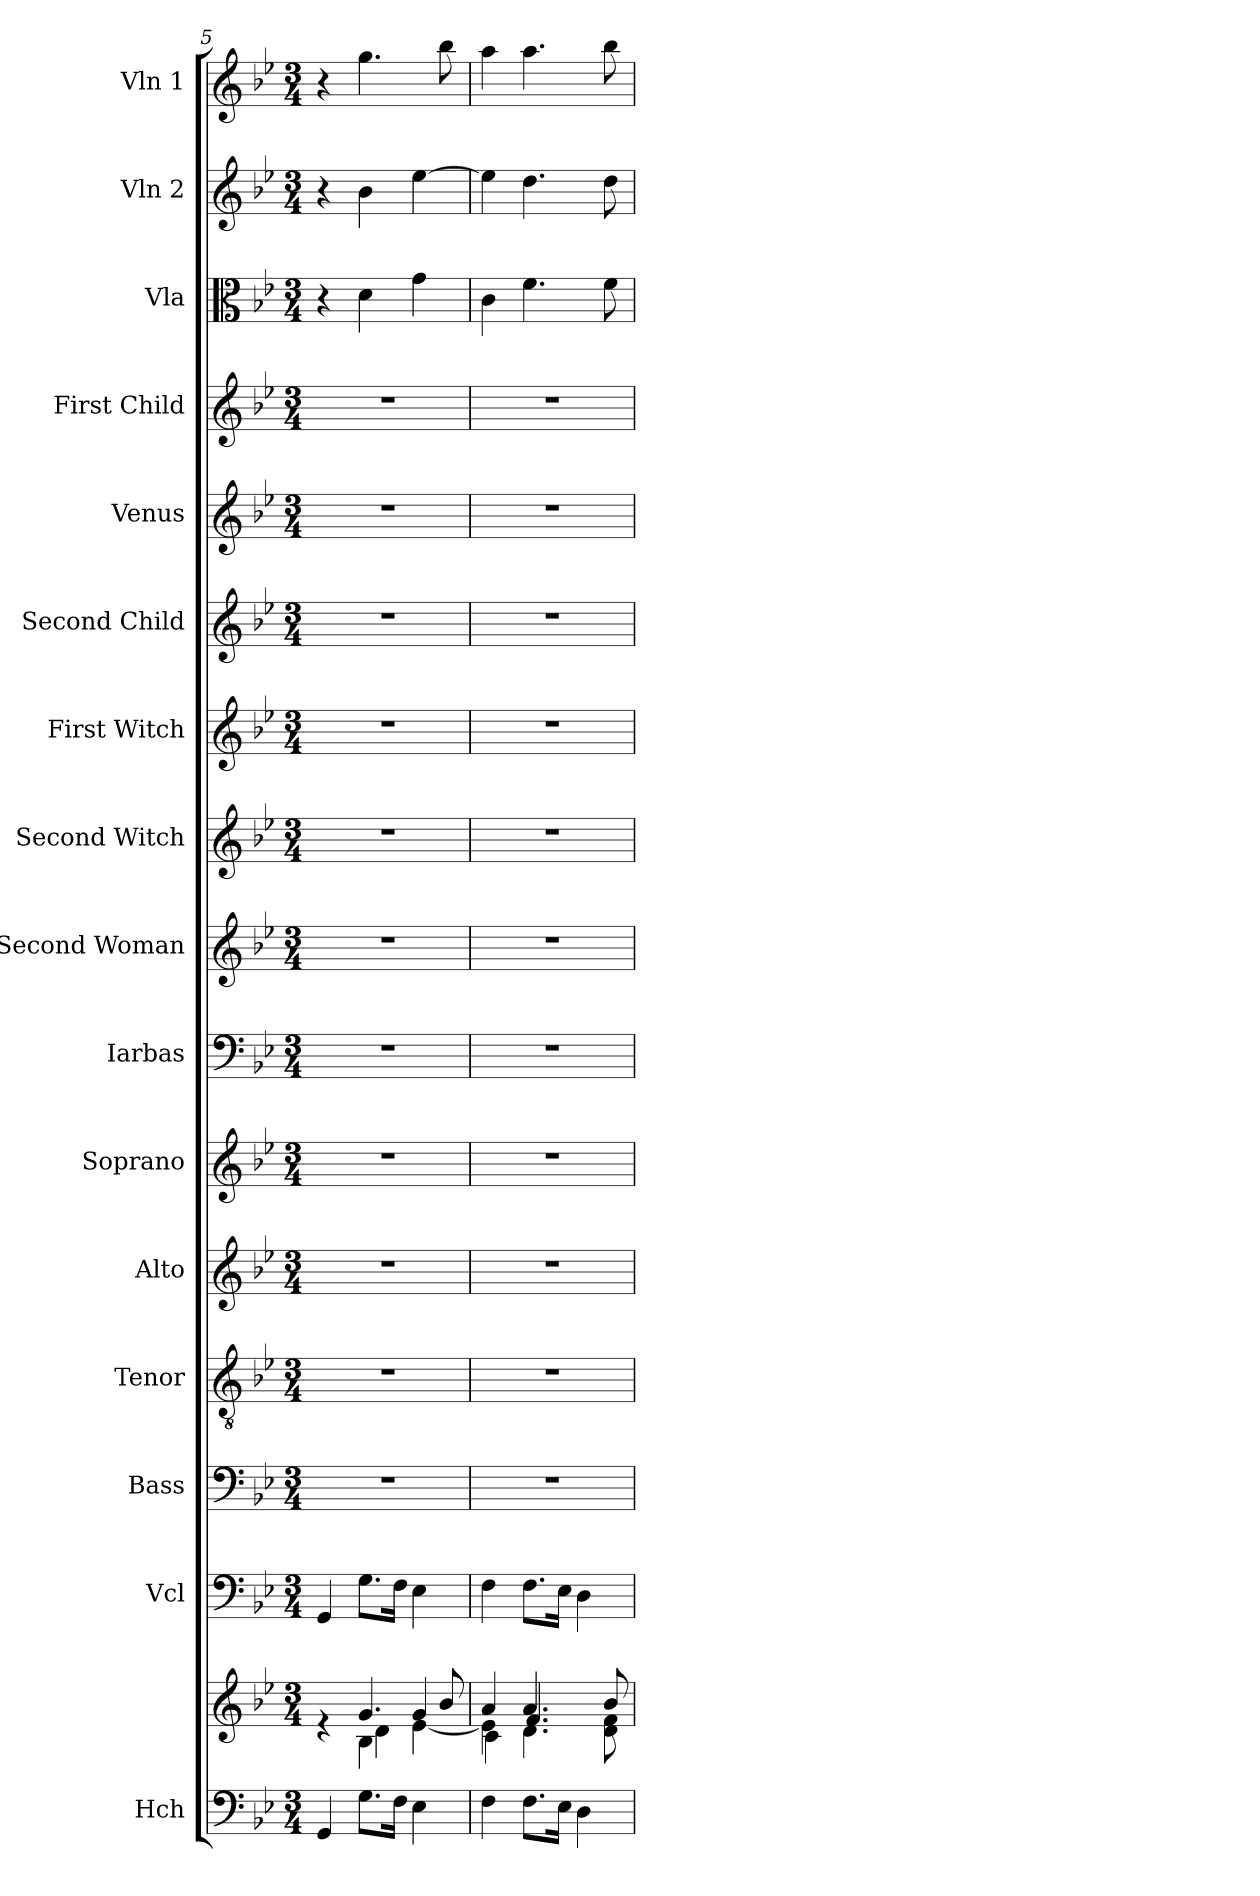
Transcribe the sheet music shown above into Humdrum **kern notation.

**kern	**kern	**kern	**kern	**kern	**kern	**kern	**kern	**kern	**kern	**kern	**kern	**kern	**kern	**kern	**kern	**kern
*part16	*part16	*part15	*part14	*part13	*part12	*part11	*part10	*part9	*part8	*part7	*part6	*part5	*part4	*part3	*part2	*part1
*staff17	*staff16	*staff15	*staff14	*staff13	*staff12	*staff11	*staff10	*staff9	*staff8	*staff7	*staff6	*staff5	*staff4	*staff3	*staff2	*staff1
*I"Hch	*	*I"Vcl	*I"Bass	*I"Tenor	*I"Alto	*I"Soprano	*I"Iarbas	*I"Second Woman	*I"Second Witch	*I"First Witch	*I"Second Child	*I"Venus	*I"First Child	*I"Vla	*I"Vln 2	*I"Vln 1
*I'Hch.	*	*I'Vc.	*I'B.	*I'T.	*I'A.	*I'S.	*I'I.	*I'2W	*I'W2.	*I'W1	*I'C2.	*I'V.	*I'C1	*I'Vla.	*I'Vln.	*I'Vln.
*clefF4	*clefG2	*clefF4	*clefF4	*clefGv2	*clefG2	*clefG2	*clefF4	*clefG2	*clefG2	*clefG2	*clefG2	*clefG2	*clefG2	*clefC3	*clefG2	*clefG2
*k[b-e-]	*k[b-e-]	*k[b-e-]	*k[b-e-]	*k[b-e-]	*k[b-e-]	*k[b-e-]	*k[b-e-]	*k[b-e-]	*k[b-e-]	*k[b-e-]	*k[b-e-]	*k[b-e-]	*k[b-e-]	*k[b-e-]	*k[b-e-]	*k[b-e-]
*M3/4	*M3/4	*M3/4	*M3/4	*M3/4	*M3/4	*M3/4	*M3/4	*M3/4	*M3/4	*M3/4	*M3/4	*M3/4	*M3/4	*M3/4	*M3/4	*M3/4
=5	=5	=5	=5	=5	=5	=5	=5	=5	=5	=5	=5	=5	=5	=5	=5	=5
*	*^	*	*	*	*	*	*	*	*	*	*	*	*	*	*	*
*	*	*^	*	*	*	*	*	*	*	*	*	*	*	*	*	*	*
4GG/	4re	4ryy	4ryy	4GG/	2.r	2.r	2.r	2.r	2.r	2.r	2.r	2.r	2.r	2.r	2.r	4r	4r	4r
8.G\L	4.g/	4B-\	4d\	8.G\L	.	.	.	.	.	.	.	.	.	.	.	4d\	4b-\	4.gg\
16F\Jk	.	.	.	16F\Jk	.	.	.	.	.	.	.	.	.	.	.	.	.	.
4E-\	.	[4e-\	4g/	4E-\	.	.	.	.	.	.	.	.	.	.	.	4g\	[4ee-\	.
.	8b-/	.	.	.	.	.	.	.	.	.	.	.	.	.	.	.	.	8bb-\
=6	=6	=6	=6	=6	=6	=6	=6	=6	=6	=6	=6	=6	=6	=6	=6	=6	=6	=6
4F\	4a/	4e-\]	4c\	4F\	2.r	2.r	2.r	2.r	2.r	2.r	2.r	2.r	2.r	2.r	2.r	4c\	4ee-\]	4aa\
8.F\L	4.a/	4.d\	4.f/	8.F\L	.	.	.	.	.	.	.	.	.	.	.	4.f\	4.dd\	4.aa\
16E-\Jk	.	.	.	16E-\Jk	.	.	.	.	.	.	.	.	.	.	.	.	.	.
4D\	.	.	.	4D\	.	.	.	.	.	.	.	.	.	.	.	.	.	.
.	8b-/	8ryy	8d\ 8f\	.	.	.	.	.	.	.	.	.	.	.	.	8f\	8dd\	8bb-\
*	*v	*v	*v	*	*	*	*	*	*	*	*	*	*	*	*	*	*	*
=	=	=	=	=	=	=	=	=	=	=	=	=	=	=	=	=
*-	*-	*-	*-	*-	*-	*-	*-	*-	*-	*-	*-	*-	*-	*-	*-	*-
